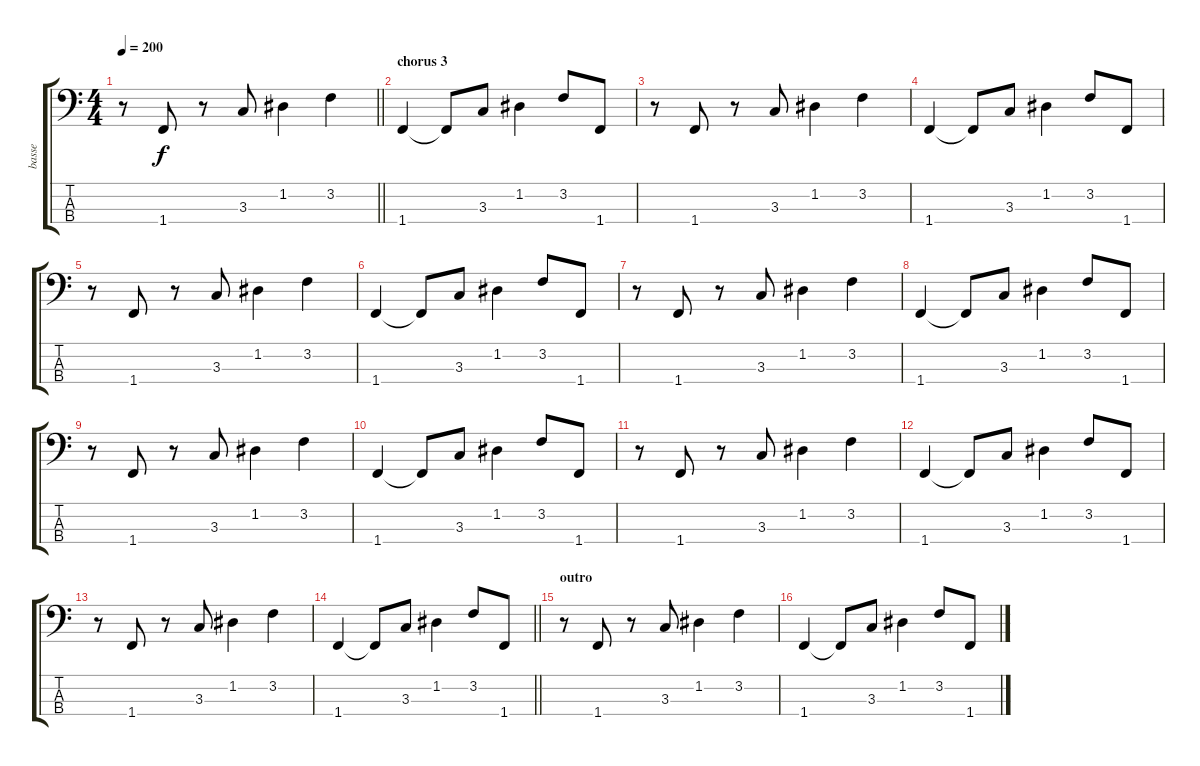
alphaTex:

\track ("basse" "basse") {instrument fretlessbass}
\staff {score tabs}
\tuning (G2 D2 A1 E1) {hide}
\ts (4 4)
\tempo 200
\clef f4
\barLineRight lightlight
\ks c
r.8{dy f} 1.4.8 r.8 3.3.8 1.2.4 3.2.4 |
\section ("" "chorus 3")
1.4.4 1.4{t}.8 3.3.8 1.2.4 3.2.8 1.4.8 |
r.8 1.4.8 r.8 3.3.8 1.2.4 3.2.4 |
1.4.4 1.4{t}.8 3.3.8 1.2.4 3.2.8 1.4.8 |
r.8 1.4.8 r.8 3.3.8 1.2.4 3.2.4 |
1.4.4 1.4{t}.8 3.3.8 1.2.4 3.2.8 1.4.8 |
r.8 1.4.8 r.8 3.3.8 1.2.4 3.2.4 |
1.4.4 1.4{t}.8 3.3.8 1.2.4 3.2.8 1.4.8 |
r.8 1.4.8 r.8 3.3.8 1.2.4 3.2.4 |
1.4.4 1.4{t}.8 3.3.8 1.2.4 3.2.8 1.4.8 |
r.8 1.4.8 r.8 3.3.8 1.2.4 3.2.4 |
1.4.4 1.4{t}.8 3.3.8 1.2.4 3.2.8 1.4.8 |
r.8 1.4.8 r.8 3.3.8 1.2.4 3.2.4 |
\barLineRight lightlight
1.4.4 1.4{t}.8 3.3.8 1.2.4 3.2.8 1.4.8 |
\section ("" "outro")
r.8 1.4.8 r.8 3.3.8 1.2.4 3.2.4 |
1.4.4 1.4{t}.8 3.3.8 1.2.4 3.2.8 1.4.8
